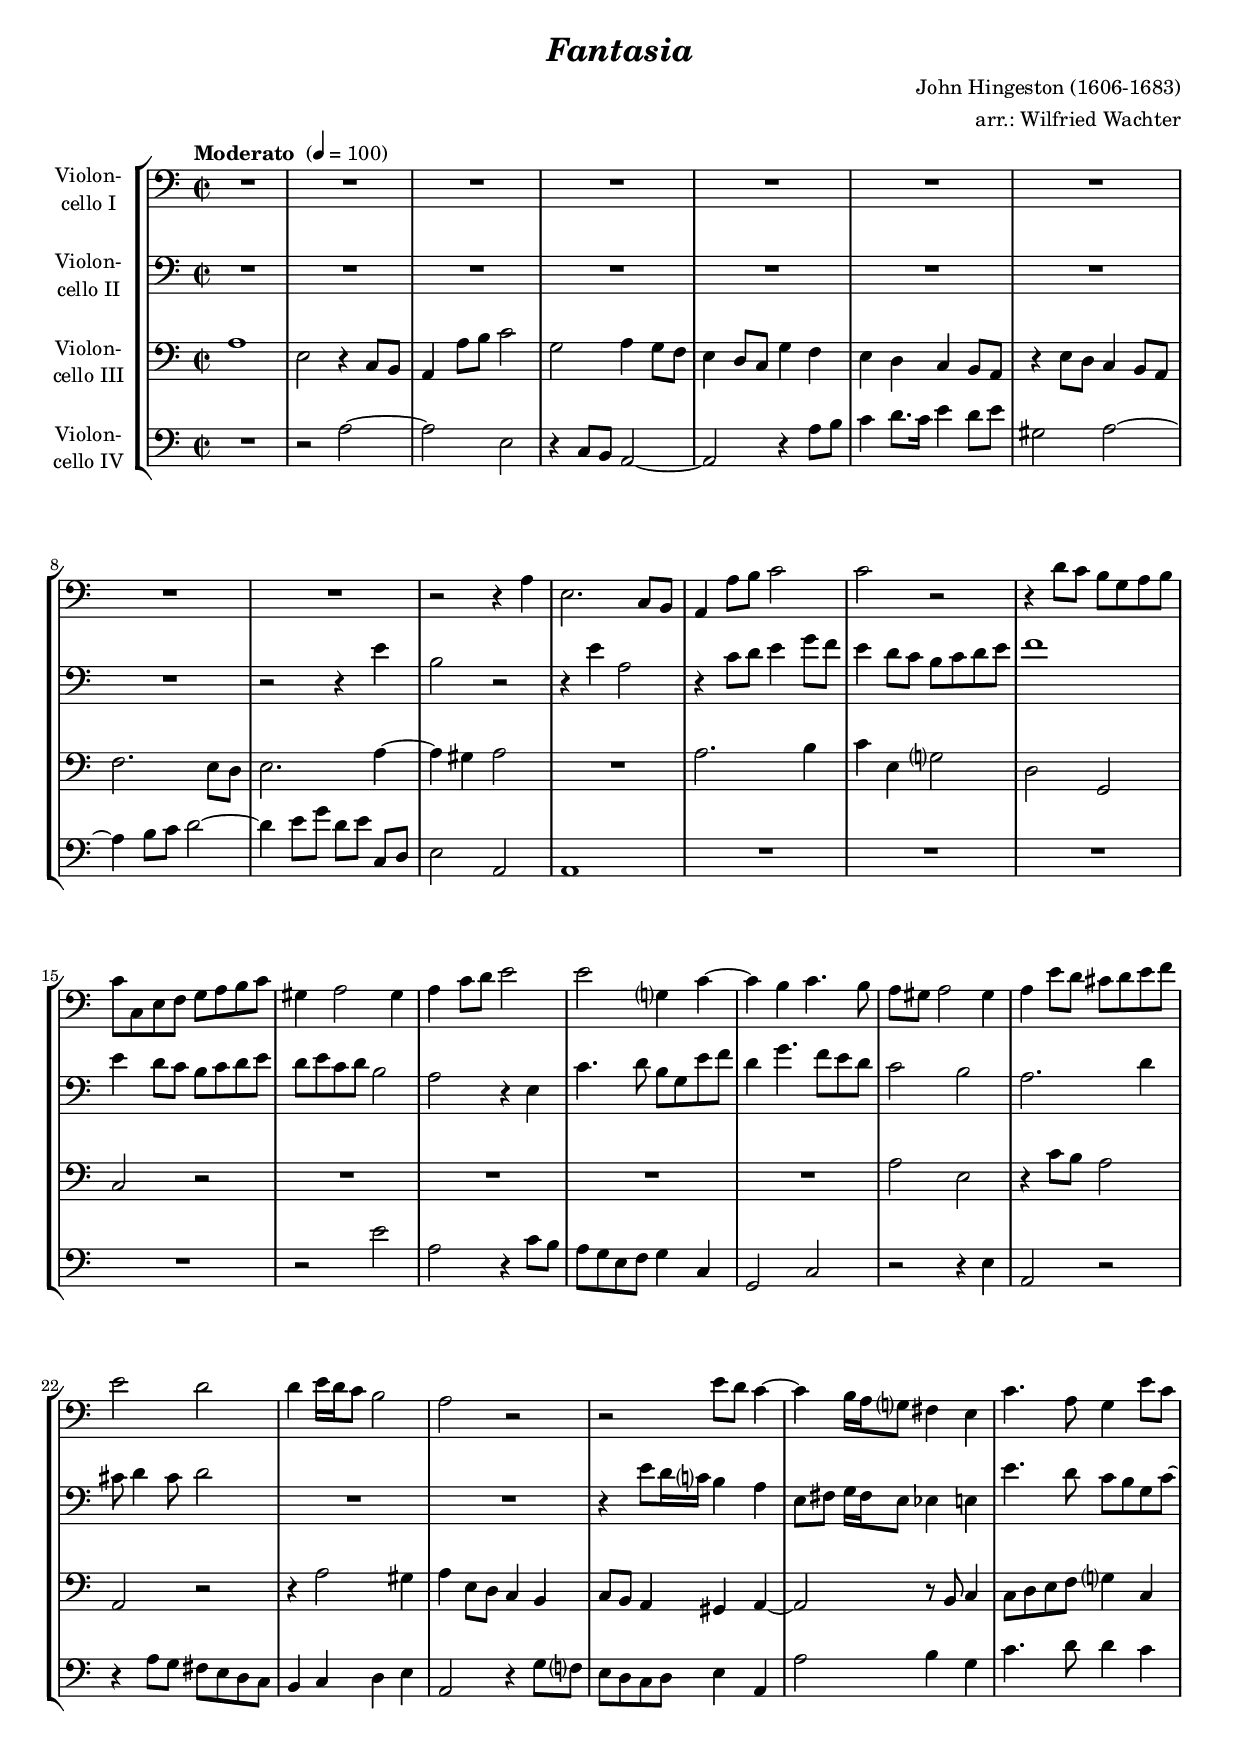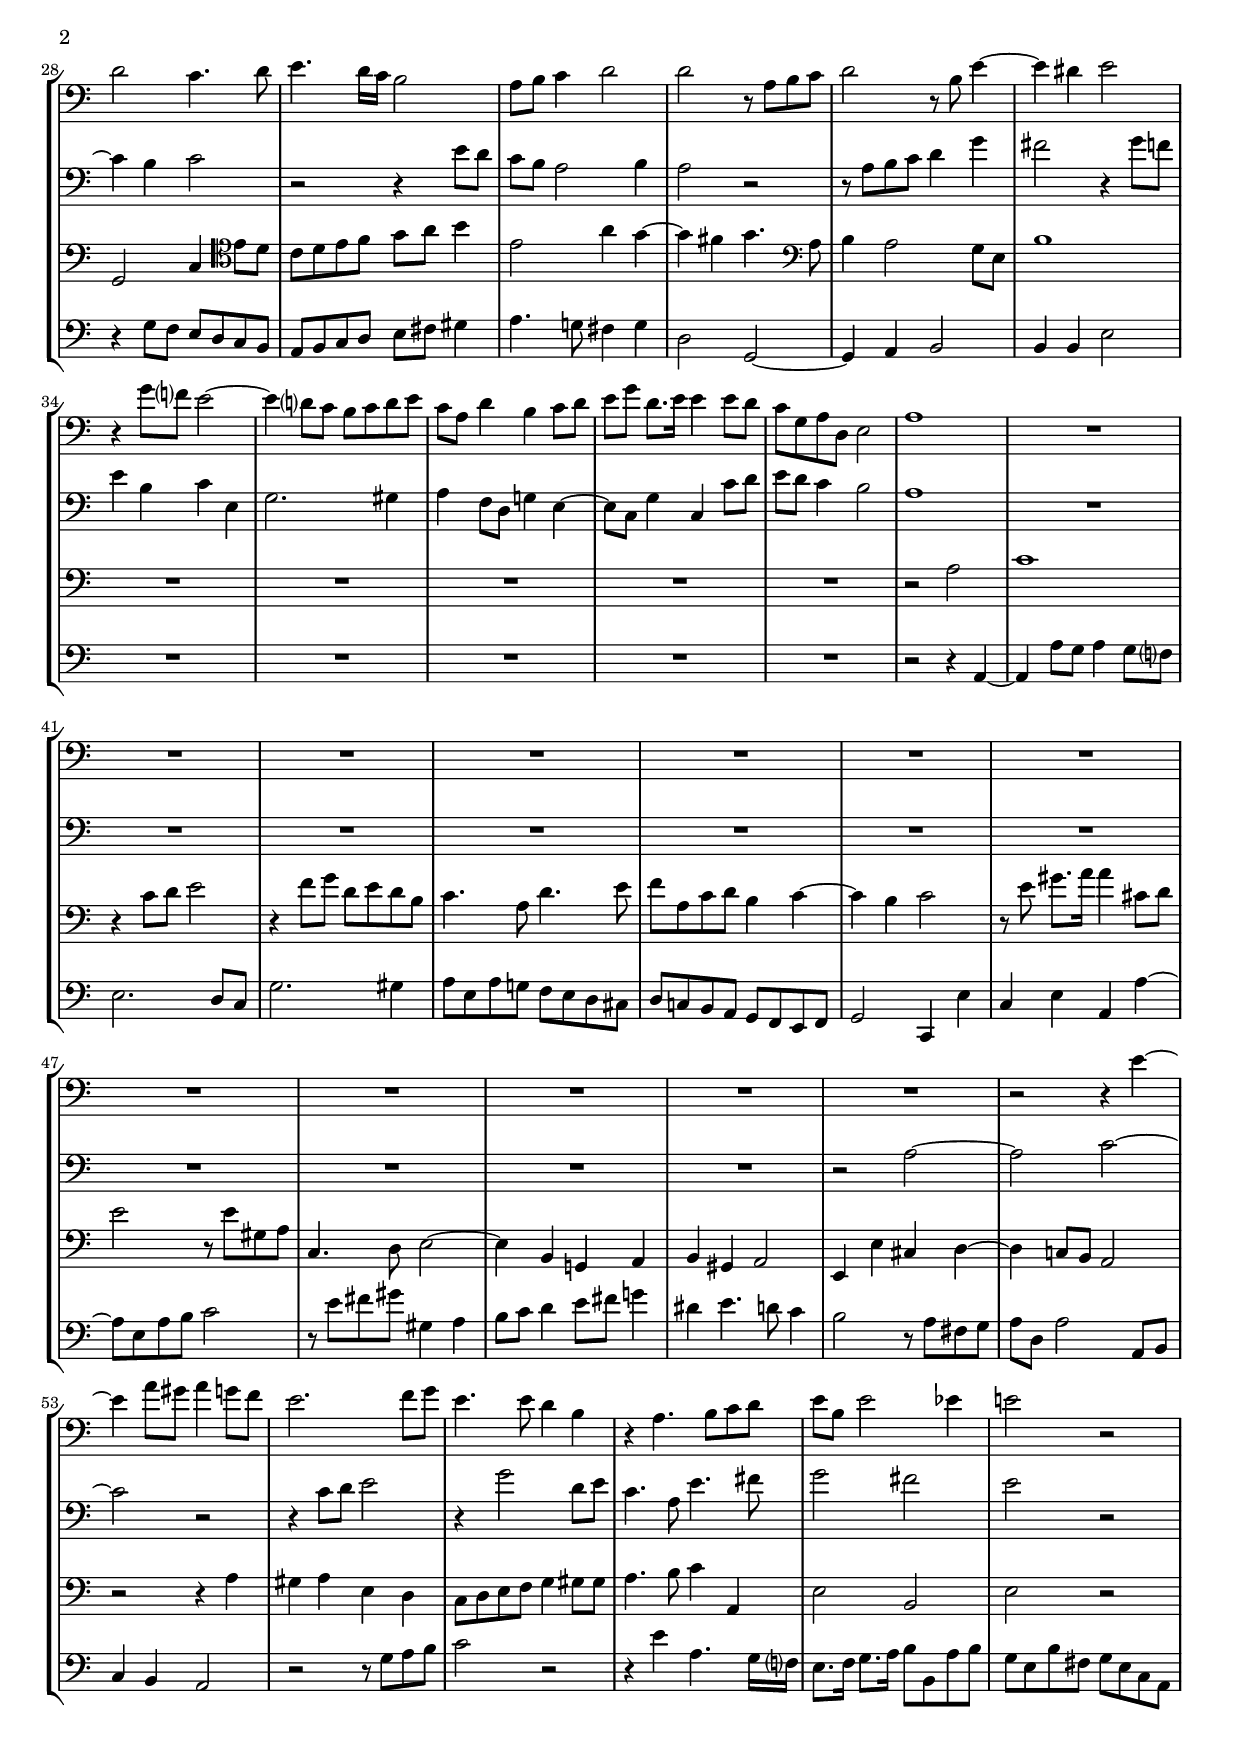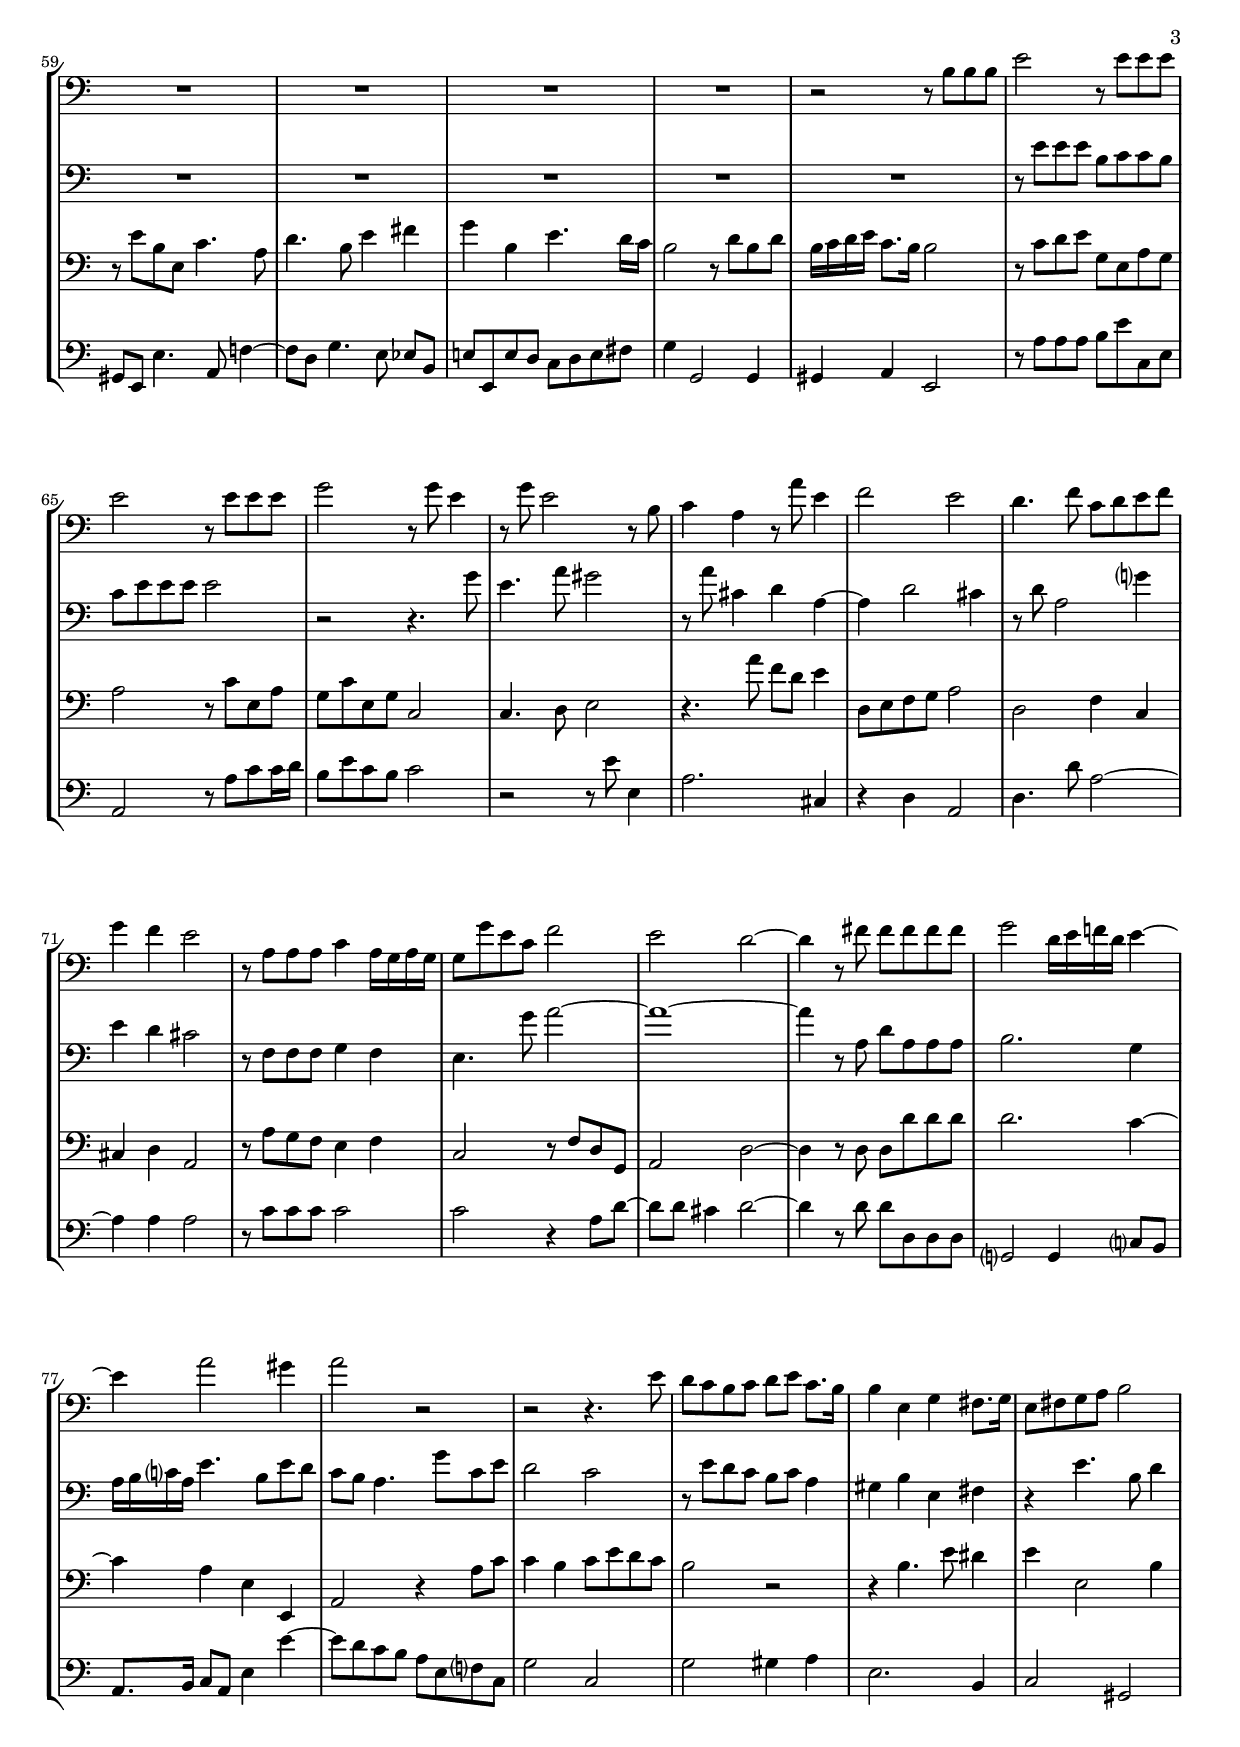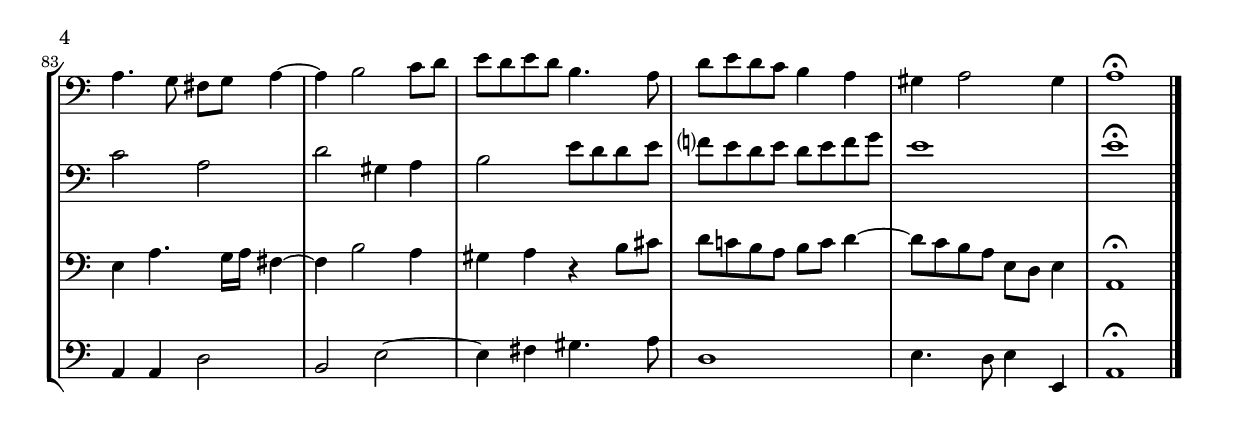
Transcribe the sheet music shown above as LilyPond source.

\version "2.18.2"
\include "deutsch.ly"
  
#(set-global-staff-size 17.73)

\header {
  title     = \markup \bold \italic "Fantasia"
  composer  = "John Hingeston (1606-1683)"
  arranger  = "arr.: Wilfried Wachter"
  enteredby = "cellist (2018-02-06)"
%  piece     = ""
}

voiceconsts = {
  \key a \minor
  \time 2/2
  \clef "bass"
%  \numericTimeSignature
  \compressFullBarRests
  % Set default beaming for all staves
% \set Timing.beamExceptions = #'()
% \set Timing.baseMoment     = #(ly:make-moment 1 4)
% \set Timing.beatStructure  = #'(1 1 1)
  \tempo "Moderato " 4=100
}

micl = "clarinet"
mifl = "flute"
miob = "oboe"
mifh = "french horn"
misx = "tenor sax"
mist = "string ensemble 1"
miba = "cello"

va = \relative c' {
  \voiceconsts

  R1*9
  r2 r4 a
  e2. c8 h
  a4 a'8 h c2
  c r
  r4 d8 c h g a h
  c c, e f g a h c
  gis4 a2 gis4

  a c8 d e2
  e g,?4 c~
  c h c4. h8
  a gis a2 gis4
  a e'8 d cis d e f
  e2 d
  d4 e16 d c8 h2

  a r
  r e'8 d c4~
  c h16 a g?8 fis4 e
  c'4. a8 g4 e'8 c
  d2 c4. d8
  e4. d16 c h2
  a8 h c4 d2
  d r8 a h c

  d2 r8 h e4~
  e dis e2
  r4 g8 f? e2~
  e4 d?8 c h c d e
  c a d4 h c8 d
  e g d8.[ e16] e4 e8 d
  c g a d, e2
  a1

  R1*12
  r2 r4 e'~
  e a8 gis a4 g8 f
  e2. f8 g
  e4. e8 d4 h
  r a4. h8 c d
  e h e2 es4
  e!2 r
  R1*4

  r2 r8 h h h
  e2 r8 e e e
  e2 r8 e e e
  g2 r8 g e4
  r8 g e2 r8 h
  c4 a r8 a' e4
  f2 e
  d4. f8 c d e f

  g4 f e2
  r8 a, a a c4 a16 g a g
  g8 g' e c f2
  e d~
  d4 r8 fis fis fis fis fis
  g2 d16 e f! d e4~
  e a2 gis4
  a2 r

  r r4. e8
  d c h c d e c8.[ h16]
  h4 e, g fis8.[ g16]
  e8 fis g a h2
  a4. g8 fis g a4~
  a h2 c8 d

  e d e d h4. a8
  d e d c h4 a
  gis a2 gis4
  a1\fermata \bar "|."
}

vb = \relative c' {
  \voiceconsts

  R1*8
  r2 r4 e
  h2 r
  r4 e a,2
  r4 c8 d e4 g8 f
  e4 d8 c h c d e
  f1
  e4 d8 c h c d e

  d e c d h2
  a r4 e
  c'4. d8 h g e' f
  d4 g4. f8 e d
  c2 h
  a2. d4
  cis8 d4 cis8 d2
  R1*2

  r4 e8 d16 c? h4 a
  e8 fis g16[ fis e8] es4 e
  e'4. d8 c h g c~
  c4 h c2
  r r4 e8 d
  c h a2 h4
  a2 r

  r8 a h c d4 g
  fis2 r4 g8 f
  e4 h c e,
  g2. gis4
  a f8 d g!4 e~
  e8 c g'4 c, c'8 d
  e d c4 h2
  a1

  R1*11
  r2 a~
  a c~
  c r
  r4 c8 d e2
  r4 g2 d8 e
  c4. a8 e'4. fis8
  g2 fis
  e r
  R1*5

  r8 e e e h c c h
  c e e e e2
  r r4. g8
  e4. a8 gis2
  r8 a cis,4 d a~
  a d2 cis4
  r8 d a2 g'?4
  e d cis2

  r8 f, f f g4 f
  e4. g'8 a2~
  a1~
  a4 r8 a, d a a a
  h2. g4
  a16 h c? a e'4. h8 e d
  c h a4. g'8 c, e
  d2 c

  r8 e d c h c a4
  gis h e, fis
  r e'4. h8 d4
  c2 a
  d gis,4 a
  h2 e8 d d e
  f? e d e d e f g
  e1
  e\fermata \bar "|."
}

vc = \relative c' {
  \voiceconsts

  a1
  e2 r4 c8 h
  a4 a'8 h c2
  g a4 g8 f
  e4 d8 c g'4 f
  e d c h8 a
  r4 e'8 d c4 h8 a
  f'2. e8 d
  e2. a4~

  a gis a2
  R1
  a2. h4
  c e, g?2
  d g,
  c r
  R1*4
  a'2 e
  r4 c'8 h a2
  a, r
  r4 a'2 gis4

  a e8 d c4 h
  c8 h a4 gis a~
  a2 r8 h c4
  c8 d e f g?4 c,
  g2 c4 \clef "tenor" e'8 d
  c d e f g a h4
  e,2 a4 g~

  g fis g4. \clef "bass" a,8
  h4 a2 g8 e
  h'1
  R1*5
  r2 a
  c1
  r4 c8 d e2
  r4 f8 g d e d h
  c4. a8 d4. e8

  f a, c d h4 c~
  c h c2
  r8 e gis8.[ a16] a4 cis,8 d
  e2 r8 e gis, a
  c,4. d8 e2~
  e4 h g! a
  h gis a2

  e4 e' cis d~
  d c!8 h a2
  r r4 a'
  gis a e d
  c8 d e f g4 gis8 gis
  a4. h8 c4 a,
  e'2 h
  e r

  r8 e' h e, c'4. a8
  d4. h8 e4 fis
  g h, e4. d16 c
  h2 r8 d h d
  h16 c d e c8.[ h16] h2
  r8 c d e g, e a g

  a2 r8 c e, a
  g c e, g c,2
  c4. d8 e2
  r4. a'8 f d e4
  d,8 e f g a2
  d, f4 c
  cis d a2
  r8 a' g f e4 f

  c2 r8 f d g,
  a2 d~
  d4 r8 d d d' d d
  d2. c4~
  c a e e,
  a2 r4 a'8 c
  c4 h c8 e d c
  h2 r

  r4 h4. e8 dis4
  e e,2 h'4
  e, a4. g16 a fis4~
  fis h2 a4
  gis a r h8 cis
  d c! h a h c d4~
  d8 c h a e d e4
  a,1\fermata \bar "|."
}

vd = \relative c' {
  \voiceconsts

  R1
  r2 a~
  a e
  r4 c8 h a2~
  a r4 a'8 h
  c4 d8. c16 e4 d8 e
  gis,2 a~
  a4 h8 c d2~

  d4 e8 g d[ e] c, d
  e2 a,
  a1
  R1*4
  r2 e''
  a, r4 c8 h
  a g e f g4 c,
  g2 c
  r r4 e
  a,2 r

  r4 a'8 g fis e d c
  h4 c d e
  a,2 r4 g'8 f?
  e d c d e4 a,
  a'2 h4 g
  c4. d8 d4 c
  r g8 f e d c h

  a h c d e fis gis4
  a4. g!8 fis4 g
  d2 g,~
  g4 a h2
  h4 h e2
  R1*5
  r2 r4 a,~
  a a'8 g a4 g8 f?
  e2. d8 c

  g'2. gis4
  a8 e a g! f e d cis
  d c! h a g f e f
  g2 c,4 e'
  c e a, a'~
  a8 e a h c2
  r8 e fis gis gis,4 a

  h8 c d4 e8 fis g!4
  dis e4. d8 c4
  h2 r8 a fis g
  a d, a'2 a,8 h
  c4 h a2
  r r8 g' a h
  c2 r

  r4 e a,4. g16 f?
  e8. f16 g8.[ a16] h8 h, a' h
  g e h' fis g e c a
  gis e e'4. a,8 f'!4~
  f8 d g4. e8 es[ h]

  e! e, e' d c d e fis
  g4 g,2 g4
  gis a e2
  r8 a' a a h e c, e
  a,2 r8 a' c c16 d
  h8 e c h c2
  r r8 e e,4

  a2. cis,4
  r d a2
  d4. d'8 a2~
  a4 a a2
  r8 c c c c2
  c r4 a8 d~
  d d cis4 d2~
  d4 r8 d d d, d d

  g,?2 g4 c?8 h
  a8. h16 c8[ a] e'4 e'~
  e8 d c h a e f? c
  g'2 c,
  g' gis4 a
  e2. h4
  c2 gis
  a4 a d2
  h e~

  e4 fis gis4. a8
  d,1
  e4. d8 e4 e,
  a1\fermata \bar "|."
}


music = \new StaffGroup <<
      \new Staff {
	\set Staff.midiInstrument = \miba
	\set Staff.instrumentName = \markup \center-column { "Violon-" "cello I" }
	\transpose a a { \va }
      }

      \new Staff {
	\set Staff.midiInstrument = \miba
	\set Staff.instrumentName = \markup \center-column { "Violon-" "cello II" }
	\transpose a a { \vb }
      }

      \new Staff {
	\set Staff.midiInstrument = \miba
	\set Staff.instrumentName = \markup \center-column { "Violon-" "cello III" }
	\transpose a a { \vc }
      }

      \new Staff {
	\set Staff.midiInstrument = \miba
	\set Staff.instrumentName = \markup \center-column { "Violon-" "cello IV" }
	\transpose a a { \vd }
      }
>>

\book {
  \score {
    \music
    \layout {}
  }

  \score {
    \unfoldRepeats \music

    \midi {
      \context {
        \Score
      }
    }
  }
}
